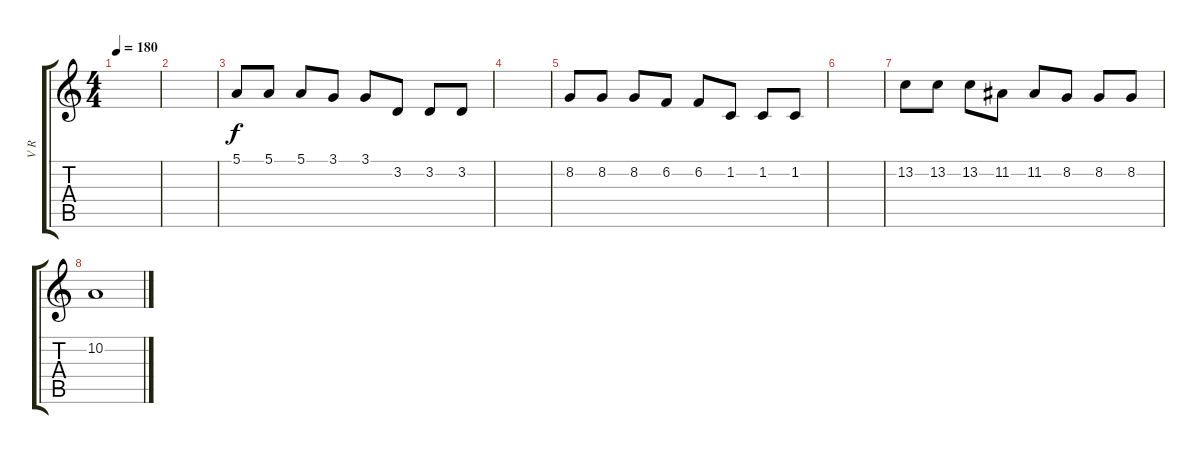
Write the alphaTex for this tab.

\track ("V R" "V R") {instrument stringensemble1}
\staff {score tabs}
\tuning (E4 B3 G3 D3 A2 D2) {hide}
\ts (4 4)
\tempo 180
\clef g2
\ks c
|
|
5.1.8 5.1.8 5.1.8 3.1.8 3.1.8 3.2.8 3.2.8 3.2.8 |
|
8.2.8 8.2.8 8.2.8 6.2.8 6.2.8 1.2.8 1.2.8 1.2.8 |
|
13.2.8 13.2.8 13.2.8 11.2.8 11.2.8 8.2.8 8.2.8 8.2.8 |
10.2.1
